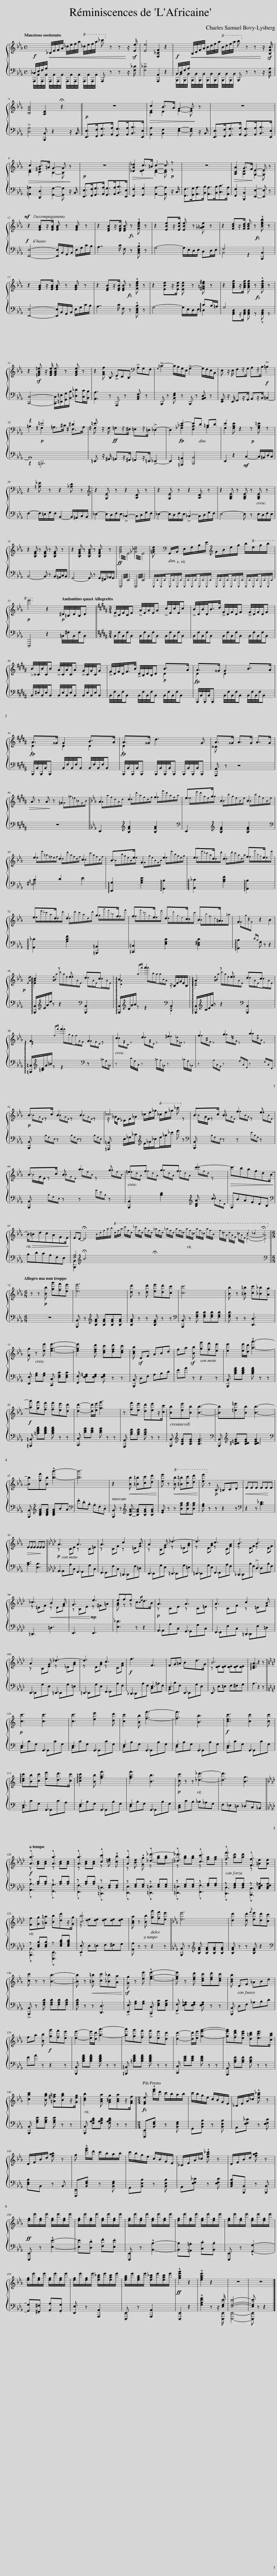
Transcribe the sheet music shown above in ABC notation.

X:1
%%score { ( 1 4 ) | ( 2 3 ) }
L:1/8
Q:1/4=80
M:4/4
I:linebreak $
K:Eb
V:1 treble
V:4 treble
V:2 bass
V:3 bass
V:1
!f! x!mf!!<(! _C/4E/4F/4A/4 _c/4e/4f/4a/4!8va(! _c'/4e'/4f'/4a'/4 _c''!8va)! z z!<)! z/ [Ee]/ | [Ee]4 [F,_CF]2 z2 |!f! x!mf!!<(! B,/4D/4F/4A/4 B/4d/4f/4a/4!8va(! b/4d'/4f'/4a'/4 b'!8va)! z z!<)! z/ [B,FB]/ |$ [B,FB]4 [A,D]2 !fermata!z2 ||!p! z8 | %5
!>(! c2 B>A!>)!!pp! G2- G z | z8 |$!p!!>(! c2 B>=A!>)!!pp! G2- G z |!p! z8 |!mp!!>(! [_DA_d]2 c>=B!>)!!p! c2- c!p! z | %10
 z8 |!mp!!>(! [A,CA]2 G>F!>)!!p! E2- E !fermata!z |$!mf! z2 [EGB]z/[EGB]/ [EGB] z [EGB] z | z2 [DFB]z/[DFB]/ [DFB] z !^![FBdf] z |!mf! z2 [EBe]z/[EBe]/ [EBe] z [_G=Ae] z | %15
 z2!mf! [FBd]z/[FBd]/ [FBd] z !^![Bdfb] z |$ z2!mf! [EGB]z/[EGB]/ [EGB] z [EGB] z | z2 [DFB]z/[DFB]/ [DFB] z !^![FBdf] z |!mf! z2 [EBe]z/[EBe]/ [EBe] z [^F=Ad^f] z | z2!mf! [GBdg]z/[GBdg]/ [GBdg] z !^![GBdg] z |$ %20
 z2 [=EGB=e] z/ [EGBe]/ [EGBe] z [EGBe] z | z2 [FAf]!ff! B, (3!>!DCB,[K:bass] (3!>!A,G,F, |{/G,} !>!C2- C/B,/G,/E,/ !>!G,2- G,/F,/E,/B,,/ | E, z/!ff! E,/ F,z/G,/ A,z/B,/!f! !>!=B,2 |$ z2!p! =E4 ^D2 | %25
 =E x!ff! x2 x4 | x2 E2-!mf! ED =CD | E2 x2 x4 |$ z2 [=A,_E] z z2 [_A,D] z |[K:treble] z2 [G,E] z z2 [A,D] z | %30
 z2 [G,E] z z2 [A,D] z | z2 [G,B,E] z [G,B,E] z [G,B,E] z |$ z2 [B,EG] z [B,EG] z [B,EG] z | z2 [B,EGB] z [B,EGB] z [B,EGB] z |!ff! !///-![GBe]2 E2 !///-![_G_ce]2 E2 | %35
 [=GBe][K:bass] G,,/B,,/ E,/G,/[Q:1/4=70]B,/E/[K:treble] G/B/e/g/ b/[Q:1/4=60]!8va(!e'/g'/b'/ |$!p! e''4!8va)! z2[Q:1/4=104]!p! ^D/4=B,/4D/4B,/4D ||[K:B][M:3/4] !>!E/4C/4E/4C/4E !>!A/4E/4A/4E/4A !>!c/4E/4c/4E/4c | !>!B/4D/4B/4D/<B/d/4 !>!F/4D/4F/4D/4F !>!F/4D/4F/4D/4F |$ B/4^^C/4B/4C/4B !>!A/4C/4A/4C/4A !>!G/4C/4G/4C/4G | %40
 !>!F/4D/4F/4D/<F/B/4 !>!D/4B,/4D/4B,/4D!p! !>!B>!>!A | A>!>!^^G !>!G2 !>!B>!>!A |$ A>!>!^^G !>!G2 !>!B>!>!A | A>!>!^^G d3 G | A>!>!^^G A>!>!G A>!>!G |$ %45
!p!!>(! A z!pp! !fermata!A!>)! z !>!=G2 ||[K:Eb]!pp! !>!A2 !>!d2 !>!f2 | (6:4:3!>!e3/2x!>!g/ !>!B2 !>!B2 |$ !>!e2 !>!d2 !>!c2 | (6:4:3!>!B3/2x!>!e/ !>!G2 !>!e2 | %50
 (6:4:4!>!ex!>!d/ x/ !>!d2 (6:4:4!>!fx!>!e/ x/ |$ (6:4:4!>!ex!>!d/ x/ !>!d2 (6:4:4!>!gx!>!f/ x/ | (6:4:4!>!fx!>!e/ x/ (6:4:4!>!dx!>!c/ x/ (6:4:4!>!Bx!>!=A/ x/ | !>!G2 z2!p! !>!B2 |$!p! (6:4:3!>!c2 e/a/ z !>!e !>!d!>!c | %55
 (6:4:3!>!B2 a/a'/ !>!a'2 (6:4:6z/ !>!B,/!>!E/!>!G/!>!E/!>!B,/ | (6:4:3!>!A2 e/a/ z !>!e !>!d!>!c |$ (6:4:3!>!G2 f/f'/ !>!f'2 !>!G2 | !>!c2 !>!d2 !>!=e2 | !>!f2 !>!g2 !>!a2 |$ %60
!p! !>!B>!>!c !>!B2 !>!B2 | !>!_c6 | !>!B>!>!c !>!B !>!f2 !>!e |$ !>!B>!>!c !>!B !>!a2 !>!g | !>!=e!>!f[Q:1/4=88] !>!g!>!f!mf! !>!c'2- | %65
!>(! c'3/2bafdB/-!>)! |$!p! B/[Q:1/4=80]!>(!=BdcAFE/!>)![Q:1/4=88] |[Q:1/4=70]!pp! ED- !fermata!D4 |[Q:1/4=60] (5:4:5B/4d/4f/4a/4b/4!8va(! (3d'/4f'/4a'/4 (3c''/4f'/4d'/4 (3_c''/4f'/4d'/4 (3b'/4f'/4d'/4 (3=a'/4f'/4d'/4 (3_a'/4f'/4d'/4 (3a'/4f'/4_d'/4[Q:1/4=72] (3a'/4f'/4=c'/4 (3a'/4f'/4_c'/4 (3a'/4f'/4b/4 |[Q:1/4=54] (9:8:9f'/4=d'/4a/4 d'/4a/4f/4 =c'/4a/4e/4 c'2 _c'2 | %70
 !fermata!b4!8va)! ||$[M:6/8][Q:1/4=132] z z!p! [Bb] [gg'][ff'][ee'] | [ee']6 | [dd'] z [dd'] [ee'][dd'][cc'] | [cc']6 | %75
 [Bb] z [=B=b] [cc'][_B_b][Aa] |$ [Gg] z [ee'] [ege']3- | [ege']2 [dfd'] [cec'][dfd'][cec'] | [Bdb] DF ABd | fa [Bb][Q:1/4=144] [gg'][ff'][ee'] | %80
[Q:1/4=132] [ee']2 [ee']/[dd']/ !^![aa']3- |$!f! [aa'][gg'][ff'] [ff'][ee'][dd'] | [dd']2- [dd']/[ee']/ [gg']3 | z [ff'][ee'] [dd'][ee']z/[cc']/ | [Bb][Q:1/4=140][ee'][Bb] [Bb]3- | %85
 [Bb][Q:1/4=148][=e=e'][Bb] [Bb]3- |$ [Bb][Q:1/4=154][ff'][Bb]!ff! !^![bb']3- |[Q:1/4=162] [bb']6 | z2!mp!!<(! !^![Bb] !^![=B=b]!^![cc']!^![dd']!<)! |!f! !^![ee'] z!mp!!<(!!8va(! !^![bb'] !^![=b=b']!^![c'c'']!^![d'd'']!<)! | %90
!f! !^![e'e'']!8va)! z!p![Q:1/4=132] B, =B,CD |!<(! EEE EE!<)!!mp!E |$[Q:1/4=112]!>(! EEE[Q:1/4=92] EE!>)!!pp!!fermata!E ||[K:Ab]!p![Q:1/4=132] !>!A3 !>!A3 | !>!A3 !>!c2 !>!B | %95
 !>!A2 !>!G !>!_d3- | !>!d3 !>!c3 | !>!B3 !>!B3 |$ !>!_c3!<(! !>!B2 !>!A | !>!G3[Q:1/4=120]!<)!!mp! !>!e3 | %100
[Q:1/4=112]!>(! !>!e!>!f!>!e[Q:1/4=92] !>!c{ce}!>!d>!>)!!pp!!>!!fermata!B |!p![Q:1/4=132] !>!A3 !>!A3 | !>!A3 !>!c2 !>!B |$ !>!A2 !>!G !>!_d3- | !>!d3 !>!c3 | %105
!f! !>!f3 !>!F3 | !>!F!>!G!>!=A !>!B!>!d>!>!G |[Q:1/4=112]!>(! !>!B6[Q:1/4=92]!>)! |!pp! !arpeggio!!fermata![CEA]3[Q:1/4=132] z2 z ||$[K:C]!p! [cc']3 [cc']3 | %110
 [cc']3 [ee']2 [dd'] | [cc']2 [Bb] [ff']3- | [ff']3 [Bb]3 |!f! [cec']3 [cc']2 [cc'] |$ !arpeggio![cec'][Bb][cc'] [ee'][dd']>[cc'] | %115
 !arpeggio![cfc']2 [Bb] [faf']3 | [faf']3 [Bb]3 |!p! [cc'] z z[Q:1/4=120] [_d_d']3- |[Q:1/4=112] [dd']3[Q:1/4=92] [Bg]3 ||$[K:Ab][Q:1/4=132]!f! !^![Aa]3 !^![Aa]3 | %120
 !^![Aa]3 !^![cc']2 !^![cb] | !^![Aa]2 !^![Gg] !^![_d_d']3- | !^![_d_d']3 !^![cc']3 |!f! !^![ff']3 !^![Ff]3 |$[Q:1/4=120] [Ff][Gg][=A=a][Q:1/4=112] [Bb][dd']z/[Gg]/ | %125
!>(! [Bb]6 | !fermata![Aca] z!>)!!p![Q:1/4=132] [Bb] [gg'][ff'][ee'] ||[K:Eb] [ee']6 | [dd']2 [dd']{/f'} [ee'][dd'][cc'] |$ [cc'] z z [Bb]3- | %130
 [Bb] z!<(! [=B=b] [cc'][_B_b][Aa]!<)! | [Gg] z [ee'] !^![ege']3- | [ege'] z [dfd'] [cec'][dfd'][cec'] | [Bdb][Q:1/4=200] DF _ABd |$ fa [Bb]!f![Q:1/4=132] [gg'][ff'][ee'] | %135
 [ee']2- [ee']/[dd']/ [aa']3- | [aa'][gg'][ff'] [ff'][ee'][dd'] | [dd']2- [dd']/[ee']/ [ge'g']3- | [ge'g'][fd'f'][ec'e'] [d=bd'][ec'e']>[cac'] |$ [cac']2 [Bgb] [=A^f=a][Bgb]z/[Geg]/ | %140
[Q:1/4=120] [Bdb]2 [Aca] [G=Bg][Q:1/4=104][Aca]z/[FAf]/ ||[M:2/4][Q:1/4=168] [EGe]!f! !^![e'g']/d'/ c'/b/a/b/ | c'/b/g/e/ c/B/G/E/ | _C/E/A/_c/ !^![ea_c'] z |$ D/F/B/d/ [fab] z | %145
 g !^![e'g']/d'/ c'/b/a/b/ | c'/b/g/e/ c/B/G/E/ | _C/E/A/_c/ !^![ea_c'] z | D/F/B/d/ [fab] z |$ [eg]/e'/[eg]/e'/ [eg]/e'/[eg]/e'/ | %150
 [eg]/e'/[eg]/e'/ [eg]/e'/[eg]/e'/ | [eg]/e'/[eg]/e'/ [eg]/e'/[eg]/e'/ | [eg]/e'/[eg]/e'/ [eg]/e'/[eg]/e'/ | [eg]/e'/[eg]/e'/ [eg]/e'/[eg]/e'/ |$ [eg]/e'/[eg]/e'/ [eg]/e'/[eg]/e'/ | %155
 [eg]/e'/[eg]/e'/ [ea_c']/e'/[eac']/e'/ | [egb]/e'/[egb]/e'/ [ea_c']/e'/[eac']/e'/ |!ff! !^![gbe'g']2 z2 | !^![egbe']2 z2 | z4 | %160
 z4 |] %161
V:2
!mp!!ped! _C,/4E,/4F,/4A,/4 x x x x z z z/ [F,_C]/ | !>![F,_C]4 [A,,,A,,]2!ped-up! z2 |!mp!!ped! B,,/4D,/4F,/4A,/4 x x x B,,, z z z/ [D,A,]/ |$ [D,A,]4 [B,,,B,,] z2!ped-up! z/!p! B,,/ || [E,,E,]>[F,,F,][G,,G,]>[A,,A,] [G,,G,]>[A,,A,][B,,B,]>[E,,E,] | %5
 [A,,A,]2 [B,,F,]2 [E,G,]2- [E,G,] z/!p! B,,/ | [E,,E,]>[F,,F,][G,,G,]>[A,,A,] [G,,G,]>[A,,A,][B,,B,]>[E,,E,] |$ [=A,,=A,]2 [D,,D,]2 [G,,G,]2- [G,,G,] z/!p! B,,/ | [E,,E,]>!<(![F,,F,][G,,G,]>[A,,A,] [G,,G,]>[A,,A,][B,,B,]>[E,,E,]!<)! | [F,,F,]2 [G,,G,]2 [A,,A,]2- [A,,A,] z/ C,/ | %10
!<(! [F,,F,]>[G,,G,][A,,A,]>[B,,B,] [A,,A,]>[B,,B,][C,C]>[A,,A,]!<)! | [F,,F,]2 [B,,,B,,]2 [E,,E,]2- [E,,E,] z |$!f!!ped! [E,,E,]4- [E,,E,]/!ped-up!B,,/G,,/B,,/ E,/G,/C/B,/ |!ped! A,7/2 C/ F,!ped-up! z !^![B,,D,F,B,] z |!f!!ped! G,4- G,/!ped-up!E,/D,/E,/ C,D,/E,/ | %15
!ped! F,4!ped-up! z2 [B,,,B,,]2 |$!f!!ped! [E,,E,]4- [E,,E,]/!ped-up!B,,/G,,/B,,/ E,/G,/C/B,/ |!ped! A,7/2 C/ F,!ped-up! z !^![B,,D,F,B,] z |!f!!ped! G,4- G,/!ped-up!E,/D,/E,/ CB,/=A,/ |!ped! G,4 x4!ped-up! |$ %20
!ff!!ped! [C,,C,]4- [C,,C,]/!ped-up![=E,,=E,]/[G,,G,]/[B,,B,]/ [_D,_D][C,C]/[B,,B,]/ |!ped! [A,,A,]3 z!f! A,,,!ped-up! z [A,,C,F,] z |!ped! B,,, z [B,,E,G,]!ped-up! z!ped! B,,, z [A,,B,,D,]!ped-up! z | [E,,G,,] z/ E,,/ F,,z/G,,/ A,,z/B,,/ =B,,2- |$ B,,8 | %25
 =E,, z/ ^G,,/ =G,,z/^F,,/ =F,,z/=E,,/ !>!_E,,2- | E,,2 [=A,,,=A,,]2 [B,,,B,,]4 | E,,2 z2!mf! C,2- C,/=B,,/D,/C,/ |$ F,2- F,/=E,/G,/F,/ B,,2- B,,/=A,,/C,/B,,/ | _E,2- E,/D,/F,/E,/ !>!_C,2- C,/D,/G,/F,/ | %30
 _E,2- E,/D,/F,/E,/ !>!_C,2- C,/D,/G,/F,/ |!ped! E,4- E,!mf! z!ped-up! E,/D,/F,/E,/ |$!ped! B,,4- B,, z!ped-up! B,,/=A,,/C,/B,,/ |!ped! G,,4- G,, z!ped-up! G,,/^F,,/_A,,/G,,/ |!ff!!ped! !///-!E,,,2 E,,2!ped-up!!ped! !///-!E,,,2 E,,2!ped-up! | %35
!ped! E,,,/4E,,/4E,,,/4E,,/4E,,,/4E,,/4E,,,/4E,,/4 E,,,/4E,,/4E,,,/4E,,/4E,,,/4E,,/4E,,,/4E,,/4 E,,,/4E,,/4E,,,/4E,,/4E,,,/4E,,/4E,,,/4E,,/4 E,,,/4E,,/4E,,,/4E,,/4E,,,/4E,,/4E,,,/4E,,/4 |$ E,,,4!ped-up! z2 =B,,/4^F,/4B,,/4F,/4B,, ||[K:B][M:3/4]!ped! B,,/4F,/4B,,/4F,/4B,, B,,/4F,/4B,,/4F,/4B,,!ped-up! B,,/4F,/4B,,/4F,/4B,, |!ped! B,,/4F,/4B,,/4F,/4B,, B,,/4F,/4B,,/4F,/4B,, B,,/4!ped-up!F,/4B,,/4F,/4B,, |$!ped! B,,/4^E,/4B,,/4E,/4B,, B,,/4E,/4B,,/4E,/4B,,!ped-up! B,,/4E,/4B,,/4E,/4B,, | %40
!ped! B,,/4F,/4B,,/4F,/4B,, B,,/4F,/4B,,/4F,/4B,,!ped-up! B,,/4F,/4B,,/4F,/4B,, |!ped! B,,,/4!p!B,,/4B,,,/4B,,/4B,,, B,,/4F,/4B,,/4F,/4B,,!ped-up! B,,/4F,/4B,,/4F,/4B,, |$!ped! B,,,/4!p!B,,/4B,,,/4B,,/4B,,, B,,/4F,/4B,,/4F,/4B,,!ped-up! B,,/4F,/4B,,/4F,/4B,, |!ped! B,,,/4!p!B,,/4B,,,/4B,,/4B,,, B,,,/4B,,/4B,,,/4B,,/4B,,, B,,,/4B,,/4B,,,/4B,,/4B,,, | [A,,,A,,]!ped-up! z z4 |$ %45
 z6 ||[K:Eb]!pp!!ped! !>!E,,2[K:treble] [B,FA]2!ped-up! [B,FA]2 |[K:bass]!ped! !>!E,,2[K:treble] [B,EG]2!ped-up! [B,EG]2 |$[K:bass]!ped! C2 D2!ped-up! E2 |!ped! !arpeggio![E,,G,]2 [G,B,E]2!ped-up! !arpeggio![G,,B,]2 | %50
!ped! !arpeggio![A,,_C]2 [A,CF]2!ped-up! !arpeggio![G,,B,]2 |$!ped! !arpeggio![A,,_C]2 [A,CF]2!ped-up! !>![=B,,,=B,,]2 |!ped! !>![=C,,=C,]2 [E,G,C]2!ped-up! [D,^F,C]2 |!ped! !arpeggio![G,,B,]2 !>!G,!ped-up! z z2 |$!ped! (6:4:5!arpeggio!!>![B,,,B,,]/[K:treble]E/A/e/ z z2!ped-up![K:bass]!ped! !>![B,,,B,,]2!ped-up! | %55
!ped! (6:4:5!arpeggio!!>![B,,,B,,]/[K:treble]D/A/B/ z z2!ped-up![K:bass]!ped! B,,2!ped-up! |!ped! (6:4:5!arpeggio!!>![B,,,B,,]/[K:treble]C/E/A/ z z2!ped-up![K:bass]!ped! !>![B,,,B,,]2!ped-up! |$!ped! (6:4:5!arpeggio!!>![=B,,,=B,,]/[K:treble][=B,D]/G/=B/ z z2!ped-up![K:bass]!ped! z (3=B,/G,/=B,,/!ped-up! |!ped! z (3C/G,/C,/!ped-up!!ped! z (3=B,/A,/=B,,/!ped-up!!ped! z (3_B,/G,/_B,,/!ped-up! |!ped! z (3A,/C,/A,,/!ped-up!!ped! z (3G,/C,/G,,/!ped-up!!ped! z (3F,/C,/F,,/!ped-up! |$ %60
!ped! !>![B,,,B,,] (3B,/G,/E,/ z (3B,/G,/E,/ z (3B,/G,/E,/!ped-up! |!ped! !>![=A,,,=A,,] (3E,/_G,/_C/[K:treble] (3E/_G/_c/(3e/_g/_c'/ e'!ped-up! z |[K:bass]!ped! !>![B,,,B,,] (3B,/G,/E,/ z z (3E/B,/G,/!ped-up! z |$!ped! !>![B,,,B,,] (3B,/G,/E,/ z z (3G/E/B,/!ped-up! z |!ped! !>![B,,,B,,]2 [B,D]2[K:treble] [B,DA] c | %65
 G,B!ped-up!AFDB, |$[K:bass] B,DCA,F,E, |!ped! [F,A,]4!ped![K:treble]!ped-up! x2 | !fermata!x6 |!ped! x6!ped-up!!ped!!ped-up! | %70
 x4 ||$[M:6/8][K:bass] z6 |!ped! !>![B,,,B,,] z[K:treble]!pp! [B,FA] [B,FA]!ped-up![B,FA][B,FA] | [B,FA] z z [B,EG] z z |[K:bass]!p!!ped! !>![B,,,B,,]!ped-up! z!pp! [F,A,D] [F,A,D][F,A,D][F,A,D] | %75
 [F,A,D] z z!p! [D,,D,]3 |$!ped! !>![E,,E,]!ped-up! [G,B,][G,B,] !>![C,,C,] [E,G,C][E,G,C] |!ped! !>![F,,F,] [E,F,=A,][E,F,A,] [E,F,A,]!ped-up! z z |!ped! [B,,,B,,] D,F, A,!ped-up!B,D | FA z z2 z | %80
!ped! [B,,,B,,] [B,DFA]!ped-up![B,DFA] [B,DFA] z z |$!ped! [=B,,,=B,,] [=B,DFA][B,DFA] [B,DFA] z z!ped-up! |!ped! [C,,C,] [CEG][CEG] [CEG] z z!ped-up! |!ped! [A,,,A,,] [A,CF][A,CF] [A,CF] z z!ped-up! |!ped! [B,,,B,,][K:treble] [B,EG][B,EG] [B,EG]3!ped-up! | %85
[K:bass]!ped! [B,,,B,,][K:treble] [B,^C=EG][B,CEG] [B,CEG]3!ped-up! |$[K:bass]!ped! [B,,,B,,][K:treble] [B,DFA][B,DFA] [B,DFA]BA!ped-up! |[K:bass] .F.D.B, .A,.F,.D, | !^![B,,,B,,] z[K:treble] !^![B,FA]- !^![B,FA]!^![B,FA]!^![B,FA] | !^![EG] z z !^![Bfa]!^![Bfa]!^![Bfa] | %90
 !^![eg] z z z2 z |[K:bass] z2 z [B,_D]3 |$ [A,C]3 [E,B,]3 ||[K:Ab]!ped! !>!A,,3!ped-up!!ped! !>!G,,3!ped-up! |!ped! !>!F,,3!ped-up!!ped! !>!=D,,3!ped-up! | %95
!ped! !>!E,,3!ped-up!!ped! !>!=E,,3!ped-up! |!ped! !>!=E,,3!ped-up!!ped! !>!F,,3!ped-up! |!ped! !>!_D,,3!ped-up!!ped! !>!D,3!ped-up! |$!ped! =D,,3!ped-up!!ped! =D,3!ped-up! |!ped! E,,3!ped-up!!ped! E,,3!ped-up! | %100
 [E,_D]3 z z2 |!ped! !>!A,,3!ped-up!!ped! !>!G,,3!ped-up! |!ped! !>!F,,3!ped-up!!ped! !>!=D,,3!ped-up! |$!ped! !>!E,,3!ped-up!!ped! !>!=E,,3!ped-up! |!ped! !>!=E,,3!ped-up!!ped! !>!F,,3!ped-up! | %105
!ped! !>!_D,,3!ped-up!!ped! !>!E,3!ped-up! |!ped! !>!D,3!ped-up!!ped! !>!E,,3!ped-up! |!ped! !>!E,, E,=E, F,^F,G,!ped-up! | A,3 z2 z ||$[K:C]!pp!!ped! E,3 G,,3!ped-up! | %110
 E,3 G,,3 |!ped! F,3!ped-up! G,,3 | F,3 G,,3 |!mp!!ped! E,3!ped-up! G,,3 |$ E,3 G,,3 | %115
!ped! F,3 G,,3!ped-up! | F,3 G,,3 |!ped! [C,E,]CB,!ped-up! _B,_A,G, | F,_E,=D, _D,C,_B,, ||$[K:Ab]!ped! z [A,C][A,C]!ped-up!!ped! z [A,C][A,C] | %120
!ped! z [A,C][A,C]!ped-up!!ped! z [=D,F,][D,F,]!ped-up! |!ped! z [E,G,][E,G,]!ped-up!!ped! z [=E,G,][E,G,]!ped-up! |!ped! z [=E,G,][E,G,]!ped-up!!ped! z [F,A,][F,A,]!ped-up! |!ped! z [D,F,A,][D,F,A,]!ped-up!!ped! z [C,E,F,=A,][C,E,F,A,]!ped-up! |$!ped! z [D,F,B,][D,F,B,]!ped-up!!ped! z [E,G,B,D][E,G,B,D]!ped-up! | %125
!ped! !^![E,,E,] E,=E, F,^F,G,!ped-up! | [A,,A,] z z z2 z ||[K:Eb]!ped! [B,,,B,,] z[K:treble] [B,FA] [B,FA][B,FA][B,FA]!ped-up! | [B,FA] z z [B,EG] z2 |$[K:bass]!ped! !>![B,,,B,,] z [F,A,D] [F,A,D][F,A,D][F,A,D]!ped-up! | %130
 [F,A,D] z z [D,,D,]3 |!ped! !>![E,,E,] [G,B,][G,B,]!ped-up!!ped! !>![C,,C,] [E,G,C][E,G,C]!ped-up! |!ped! !>![F,,F,] [E,F,_A,][E,F,A,] [E,F,A,] z z!ped-up! |!ped! [B,,,B,,] D,F, _A,!ped-up!B,D |$ FA z z2 z | %135
!ped! [B,,,B,,] [B,DFA]!ped-up![B,DFA] [B,DFA] z z |!ped! [=B,,,=B,,] [=B,DFA][B,DFA] [B,DFA] z z!ped-up! |!ped! [C,,C,] [CEG][CEG] [CEG] z z!ped-up! |!ped! [A,,,A,,] [A,CF][A,CF] [A,CF] z z!ped-up! |$!ped! [B,,,B,,] [G,B,E][G,B,E] [G,B,E] z z!ped-up! | %140
!ped! [B,,,B,,] [F,A,B,D][F,A,B,D] [F,A,B,D] z!ped-up! z ||[M:2/4]!ped! !>![E,,,E,,][B,,E,G,] z [B,,E,G,] | x!ped-up!!ped! !>!G,,[B,,E,B,] z [B,,E,B,]!ped-up! |!ped! !>!A,,[E,F,_C] z [E,F,C]!ped-up! |$!ped! [D,F,B,]B,, z B,,!ped-up! | %145
!ped! !>![E,,,E,,][B,,E,G,] z [B,,E,G,]!ped-up! |!ped! !>!G,,[B,,E,B,] z [B,,E,B,]!ped-up! |!ped! !>!A,,[E,F,_C] z [E,F,C]!ped-up! |!ped! [B,,D,F,B,][B,,,B,,] z [B,,,B,,]!ped-up! |$!ff!!ped! [E,,,E,,] z !^![E,E]2-!ped-up! | %150
 [E,E].[D,D] .[F,F].[E,E] |!ped! [E,,,E,,]!ped-up! z !^![B,,B,]2- | [B,,B,].[=A,,=A,] .[C,C].[B,,B,] |!ped! [E,,,E,,]!ped-up! z !^![G,,G,]2- |$ [G,,G,].[^F,,^F,] .[A,,A,].[G,,G,] | %155
 [E,,E,] z [A,,,A,,]2 | [E,,,E,,] z [A,,,A,,]2 |!ped! [E,,,E,,]2!ped-up! z2 | !^![G,B,EG]2 z z/ [E,G,E]/ | [E,G,E]4- | %160
 [E,G,E] z z2 |] %161
V:3
 A,,,/4A,,/4A,,,/4A,,/4 A,,,/4A,,/4A,,,/4A,,/4 A,,,/4A,,/4A,,,/4A,,/4 A,,,/4A,,/4A,,,/4A,,/4 A,,, x x x/ x/ | x8 | B,,,/4B,,/4B,,,/4B,,/4 B,,,/4B,,/4B,,,/4B,,/4 B,,,/4B,,/4B,,,/4B,,/4 B,,,/4B,,/4B,,,/4B,,/4 x x x x/ x/ |$ x8 || x8 | %5
 x8 | x8 |$ x8 | x8 | x8 | %10
 x8 | x8 |$ x8 | x8 | x8 | %15
 B,,4 x4 |$ x8 | x8 | x6 !arpeggio!D,2 | x2 [G,,B,,D,]z/[G,,B,,D,]/ [G,,B,,D,] z !^![G,,B,,D,] z |$ %20
 x8 | x8 | x8 | x8 |$ z2 =B,,,6 | %25
 x8 | x8 | x8 |$ x8 | x8 | %30
 x8 | x8 |$ x8 | x8 | x8 | %35
 x8 |$ x8 ||[K:B][M:3/4] x6 | x6 |$ x6 | %40
 x6 | x6 |$ x6 | x6 | x6 |$ %45
 x6 ||[K:Eb] x2[K:treble] x4 |[K:bass] x2[K:treble] x4 |$[K:bass] [E,^F,=A,]4 x2 | x6 | %50
 x6 |$ x6 | x6 | x6 |$ x/3[K:treble] x11/3[K:bass] x2 | %55
 x4[K:treble][K:bass] [D,,G,,]2 | x/3[K:treble] x11/3[K:bass] x2 |$ x/3[K:treble] x11/3[K:bass] x2 | x6 | x6 |$ %60
 x6 | x2[K:treble] x4 |[K:bass] x6 |$ x6 | x4[K:treble] x (3c/A/D/ | %65
 x6 |$[K:bass] x6 | [B,,,B,,]2[K:treble] !fermata!B4 | x6 | x6 | %70
 x4 ||$[M:6/8][K:bass] x6 | x2[K:treble] x4 | x6 |[K:bass] x6 | %75
 x6 |$ x6 | x6 | x6 | x6 | %80
 x6 |$ x6 | x6 | x6 | x[K:treble] x5 | %85
[K:bass] x[K:treble] x5 |$[K:bass] x[K:treble] x5 |[K:bass] x6 | x2[K:treble] x4 | x6 | %90
 x6 |[K:bass] x6 |$ x6 ||[K:Ab] A,,A,C, G,,G,C, | F,,F,C, =D,,F,=D, | %95
 E,,G,E, =E,,G,=E, | =E,,G,E, F,,A,F, | D,,B,F, D,B,F, |$ x6 | x6 | %100
 x6 | A,,A,C, G,,G,C, | F,,F,C, =D,,F,=D, |$ E,,G,E, =E,,G,=E, | =E,,G,E, F,,A,F, | %105
 D,,A,F, C,=A,F, | B,,B,F, E,,G,E, | x6 | x6 ||$[K:C] C,CG, G,,CG, | %110
 C,CG, G,,CG, | D,B,G, G,,B,G, | D,B,G, G,,B,G, | C,CG, G,,CG, |$ C,CG, G,,CA, | %115
 D,B,G, G,,B,G, | D,B,G, G,,B,G, | x6 | x6 ||$[K:Ab] !^![A,,A,]3 !^![G,,G,]3 | %120
 !^![F,,F,]3 !^![=D,,=D,]3 | !^![E,,E,]3 !^![=E,,=E,]3 | !^![=E,,=E,]3 !^![F,,F,]3 | !^![D,,D,]3 !^![C,,C,]3 |$ !^![B,,,B,,]3 !^![E,,,E,,]3 | %125
 x6 | x6 ||[K:Eb] x2[K:treble] x4 | x6 |$[K:bass] x6 | %130
 x6 | x6 | x6 | x6 |$ x6 | %135
 x6 | x6 | x6 | x6 |$ x6 | %140
 x6 ||[M:2/4] x4 | x4 | x4 |$ x4 | %145
 x4 | x4 | x4 | x4 |$ x4 | %150
 x4 | x4 | x4 | x4 |$ x4 | %155
 x4 | x4 | x4 | x2 x x/ [E,,,E,,]/ | [E,,,E,,]4- | %160
 [E,,,E,,] x x2 |] %161
V:4
 x3!8va(! x2!8va)! x3 | x8 | x3!8va(! x2!8va)! x3 |$ x8 || x8 | %5
 [CE]2 D2 E2- E x | x8 |$ [CE]2 [C^F]2 B,2- B, x | x8 | x2 [_DE]2 [CE]2- [CE] z | %10
 x8 | x2 [A,D]2 G,2- G, x |$ x8 | x8 | x8 | %15
 x8 |$ x8 | x8 | x8 | x8 |$ %20
 x8 | x6[K:bass] x2 | x8 | x8 |$ =B,2 ^G,2 =A,>^C ^F,>A, | %25
 ^G, z/ G,/ =G,z/^F,/ =F,z/=E,/ !>!_E,2- | E,2 [_G,_C]2 [F,B,]2 A,2 | G,2 [G,B,E] z2!p! z [G,B,=E] z |$ x8 |[K:treble] x8 | %30
 x8 | x8 |$ x8 | x8 | x8 | %35
 x[K:bass] x3[K:treble] x5/2!8va(! x3/2 |$ x4!8va)! x4 ||[K:B][M:3/4] x6 | x6 |$ x6 | %40
 x4 D2 | D2 D2 x2 |$ D2 D2 D2 | D2 x4 | ^^C x x2 x2 |$ %45
 x x x x (6:4:6=G/=g/_e/_B/G/B/ ||[K:Eb] (6:4:6A/a/f/d/A/d/ (6:4:6d/d'/a/f/d/f/ (6:4:6f/f'/d'/a/f/a/ | (6:4:6e/e'/d'/g/e/g/ (6:4:6B/b/g/e/B/e/ (6:4:6B/b/g/e/B/e/ |$ (6:4:6e/e'/=a/^f/e/f/ (6:4:6d/d'/a/f/d/f/ (6:4:6c/c'/a/f/c/f/ | (6:4:6B/b/g/e/B/e/ (6:4:6G/g/e/B/G/B/ (6:4:6e/e'/b/g/e/g/ | %50
 (6:4:6e/e'/_c'/a/d/d'/ (6:4:6d/d'/c'/a/d/a/ (6:4:6f/f'/b/g/e/e'/ |$ (6:4:6e/e'/_c'/a/d/d'/ (6:4:6d/d'/c'/a/d/d'/ (6:4:6g/g'/f'/=b/f/f'/ | (6:4:6f/f'/=c'/g/e/e'/ (6:4:6d/d'/g/e/c/c'/ (6:4:6B/b/^f/d/=A/=a/ | (6:4:6G/g/[Bd]/G/[I:staff +1] D/B,/[I:staff -1] x2 x2 |${EA} !arpeggio![EA]2 (6:4:6c'/a/e/e/A/E/ (3d/A/E/(3c/A/E/ | %55
 [DA]2 (3a'/b/a/(3a/B/A/ x2 | !arpeggio![CE]2 (6:4:6c'/a/e/e/A/E/ (3d/A/E/(3c/A/E/ |$ !arpeggio![DF]2 (3f'/g/f/(3f/G/F/ (3G/F/D/ z | (3c/[EG]/C/ z (3d/[FA]/D/ z (3=e/[G_d]/=E/ z | (3f/[Ac]/F/ z (3g/[c=e]/G/ z (3a/[cf]/A/!mf! z |$ %60
 (3B/G/E/ z (3B/G/E/ z (3B/G/E/ z | (3z/ _G/E/ (3_C/E/_G/ (3_c/e/_g/!8va(! (3_c'/e'/_g'/ _c''!8va)! z | (3B/G/E/ z (3B/G/E/ (3f/B/G/ z (3e/B/E/ |$ (3B/G/E/ z (3B/G/E/ (3a/e/B/ z (3g/e/B/ | (3=e/d/A/ (3f/d/A/ (3g/d/A/ (3f/d/A/ (3c'/f/d/ z | %65
 x6 |$ x6 | x6 | x!8va(! x5 | x2 [da]4- | %70
 [da]4!8va)! ||$[M:6/8] x6 | x6 | x6 | x6 | %75
 x6 |$ x6 | x6 | x6 | x6 | %80
 x6 |$ x6 | x6 | x6 | x6 | %85
 x6 |$ x6 | x6 | x6 | x2!8va(! x4 | %90
 x!8va)! x5 | x6 |$ x6 ||[K:Ab] z CE z C=E | z CF z =DF | %95
 z B,E z _D[GB] | z D[GB] z C[FA] | z DF z DF |$ z =DF z DF | z B,E z ^F=A | %100
 [GB] z z x x2 | z CE z C=E | z CF z =DF |$ z B,E z _D[GB] | z D[GB] z C[FA] | %105
 x6 | x6 | z [DE][DE] [DE][DE][DE] | x6 ||$[K:C] x6 | %110
 x6 | x6 | x6 | x6 |$ x6 | %115
 x6 | x6 | x6 | x6 ||$[K:Ab] z [Ac][Ac] z [Ac][Ac] | %120
 z [Ac][Ac] z [=df] x | z [Be] x z [gb][gb] | z [gb][gb] z [fa][fa] | z [ad'][ad'] z [=Ae][Ae] |$ x6 | %125
 z [de][de] [de][de][de] | x6 ||[K:Eb] x6 | x6 |$ x6 | %130
 x6 | x6 | x6 | x6 |$ x6 | %135
 x6 | x6 | x6 | x6 |$ x6 | %140
 x6 ||[M:2/4] x4 | x4 | x4 |$ x4 | %145
 x4 | x4 | x4 | x4 |$ x4 | %150
 x4 | x4 | x4 | x4 |$ x4 | %155
 x4 | x4 | x4 | x4 | x4 | %160
 x4 |] %161
